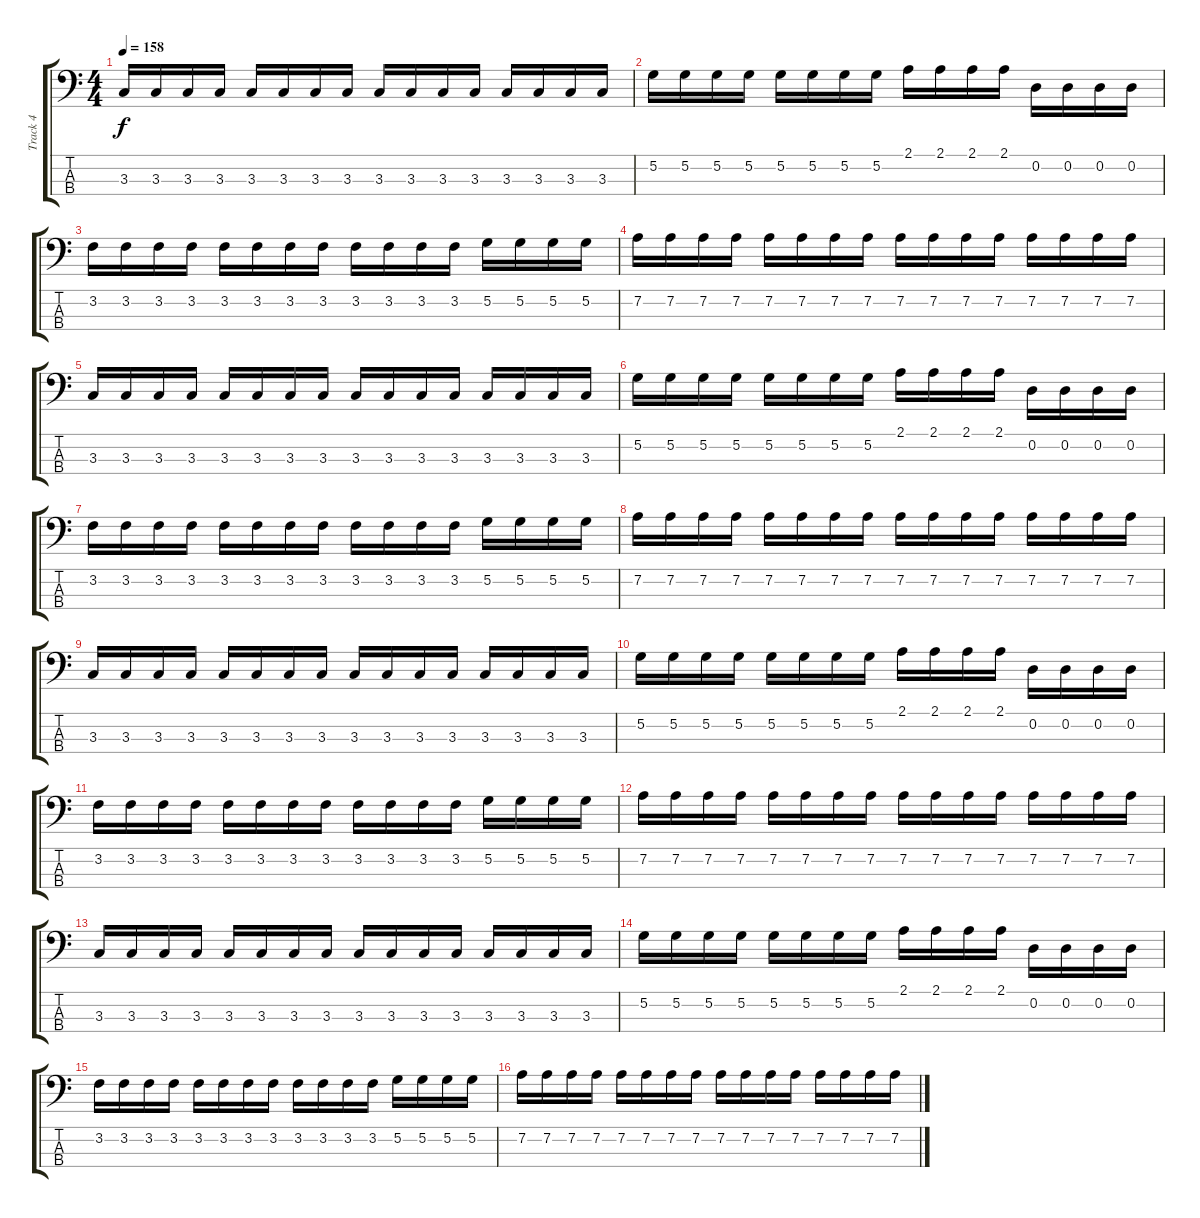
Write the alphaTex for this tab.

\track ("Track 4" "Track 4") {instrument electricbassfinger}
\staff {score tabs}
\tuning (G2 D2 A1 D1) {hide}
\ts (4 4)
\tempo 158
\clef f4
\ks c
3.3.16{dy f} 3.3.16 3.3.16 3.3.16 3.3.16 3.3.16 3.3.16 3.3.16 3.3.16 3.3.16 3.3.16 3.3.16 3.3.16 3.3.16 3.3.16 3.3.16 |
5.2.16 5.2.16 5.2.16 5.2.16 5.2.16 5.2.16 5.2.16 5.2.16 2.1.16 2.1.16 2.1.16 2.1.16 0.2.16 0.2.16 0.2.16 0.2.16 |
3.2.16 3.2.16 3.2.16 3.2.16 3.2.16 3.2.16 3.2.16 3.2.16 3.2.16 3.2.16 3.2.16 3.2.16 5.2.16 5.2.16 5.2.16 5.2.16 |
7.2.16 7.2.16 7.2.16 7.2.16 7.2.16 7.2.16 7.2.16 7.2.16 7.2.16 7.2.16 7.2.16 7.2.16 7.2.16 7.2.16 7.2.16 7.2.16 |
3.3.16 3.3.16 3.3.16 3.3.16 3.3.16 3.3.16 3.3.16 3.3.16 3.3.16 3.3.16 3.3.16 3.3.16 3.3.16 3.3.16 3.3.16 3.3.16 |
5.2.16 5.2.16 5.2.16 5.2.16 5.2.16 5.2.16 5.2.16 5.2.16 2.1.16 2.1.16 2.1.16 2.1.16 0.2.16 0.2.16 0.2.16 0.2.16 |
3.2.16 3.2.16 3.2.16 3.2.16 3.2.16 3.2.16 3.2.16 3.2.16 3.2.16 3.2.16 3.2.16 3.2.16 5.2.16 5.2.16 5.2.16 5.2.16 |
7.2.16 7.2.16 7.2.16 7.2.16 7.2.16 7.2.16 7.2.16 7.2.16 7.2.16 7.2.16 7.2.16 7.2.16 7.2.16 7.2.16 7.2.16 7.2.16 |
3.3.16 3.3.16 3.3.16 3.3.16 3.3.16 3.3.16 3.3.16 3.3.16 3.3.16 3.3.16 3.3.16 3.3.16 3.3.16 3.3.16 3.3.16 3.3.16 |
5.2.16 5.2.16 5.2.16 5.2.16 5.2.16 5.2.16 5.2.16 5.2.16 2.1.16 2.1.16 2.1.16 2.1.16 0.2.16 0.2.16 0.2.16 0.2.16 |
3.2.16 3.2.16 3.2.16 3.2.16 3.2.16 3.2.16 3.2.16 3.2.16 3.2.16 3.2.16 3.2.16 3.2.16 5.2.16 5.2.16 5.2.16 5.2.16 |
7.2.16 7.2.16 7.2.16 7.2.16 7.2.16 7.2.16 7.2.16 7.2.16 7.2.16 7.2.16 7.2.16 7.2.16 7.2.16 7.2.16 7.2.16 7.2.16 |
3.3.16 3.3.16 3.3.16 3.3.16 3.3.16 3.3.16 3.3.16 3.3.16 3.3.16 3.3.16 3.3.16 3.3.16 3.3.16 3.3.16 3.3.16 3.3.16 |
5.2.16 5.2.16 5.2.16 5.2.16 5.2.16 5.2.16 5.2.16 5.2.16 2.1.16 2.1.16 2.1.16 2.1.16 0.2.16 0.2.16 0.2.16 0.2.16 |
3.2.16 3.2.16 3.2.16 3.2.16 3.2.16 3.2.16 3.2.16 3.2.16 3.2.16 3.2.16 3.2.16 3.2.16 5.2.16 5.2.16 5.2.16 5.2.16 |
7.2.16 7.2.16 7.2.16 7.2.16 7.2.16 7.2.16 7.2.16 7.2.16 7.2.16 7.2.16 7.2.16 7.2.16 7.2.16 7.2.16 7.2.16 7.2.16
